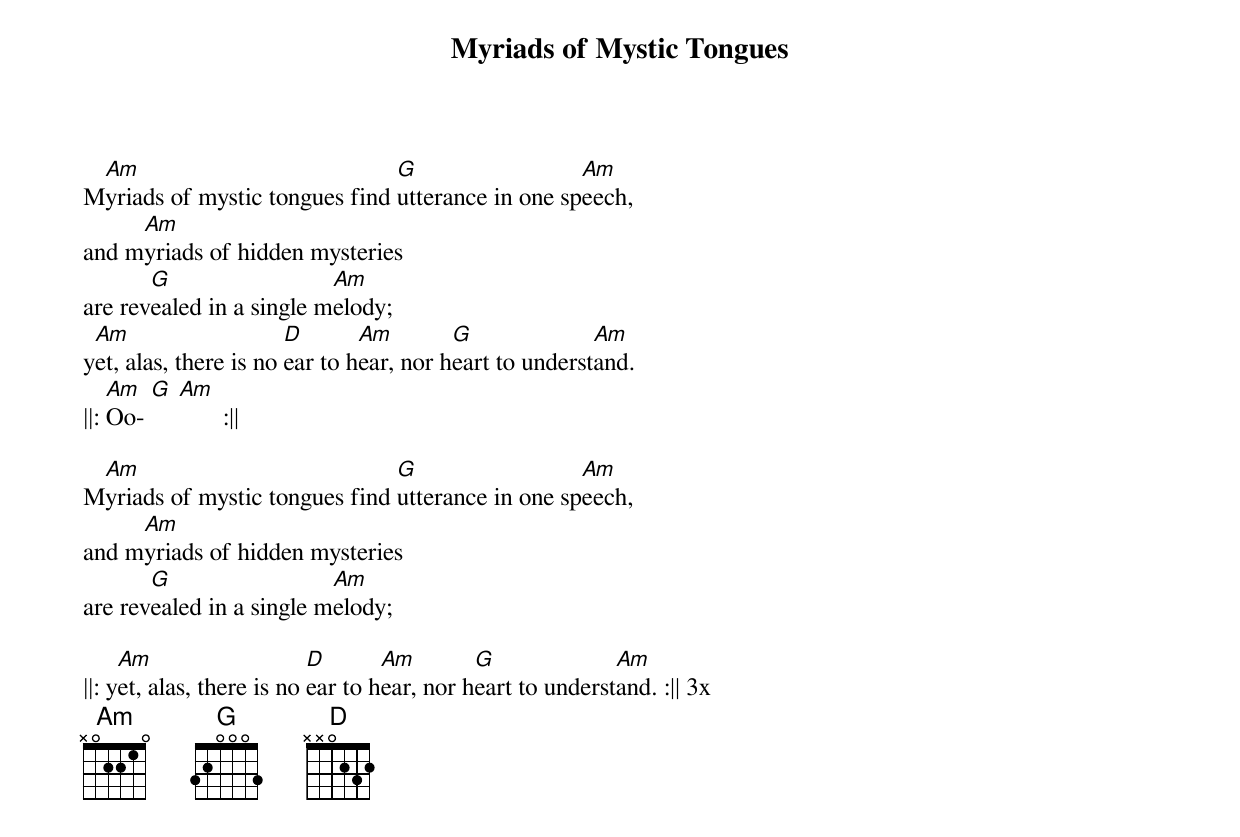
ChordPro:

{title: Myriads of Mystic Tongues}
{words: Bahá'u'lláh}
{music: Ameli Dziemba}
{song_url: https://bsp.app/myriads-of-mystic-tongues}

M[Am]yriads of mystic tongues find [G]utterance in one sp[Am]eech,
and m[Am]yriads of hidden mysteries
are rev[G]ealed in a single m[Am]elody;
y[Am]et, alas, there is no [D]ear to h[Am]ear, nor h[G]eart to underst[Am]and.
||: [Am]Oo- [G] [Am]       :||

M[Am]yriads of mystic tongues find [G]utterance in one sp[Am]eech,
and m[Am]yriads of hidden mysteries
are rev[G]ealed in a single m[Am]elody;

||: y[Am]et, alas, there is no [D]ear to h[Am]ear, nor h[G]eart to underst[Am]and. :|| 3x
